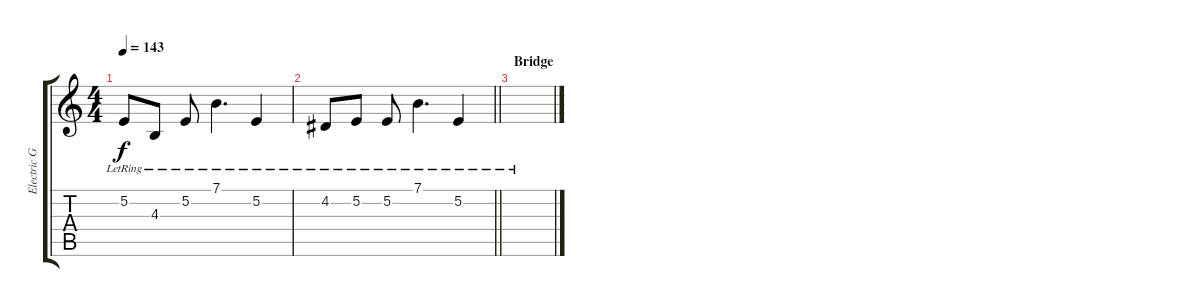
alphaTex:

\track ("Electric Guitar" "Electric G") {instrument lead6voice}
\staff {score tabs}
\tuning (E4 B3 G3 D3 A2 E2) {hide}
\ts (4 4)
\tempo 143
\clef g2
\ks c
5.2{lr}.8{dy f} 4.3{lr}.8 5.2{lr}.8 7.1{lr}.4{d} 5.2{lr}.4 |
\barLineRight lightlight
4.2{lr}.8 5.2{lr}.8 5.2{lr}.8 7.1{lr}.4{d} 5.2{lr}.4 |
\section ("" "Bridge")
